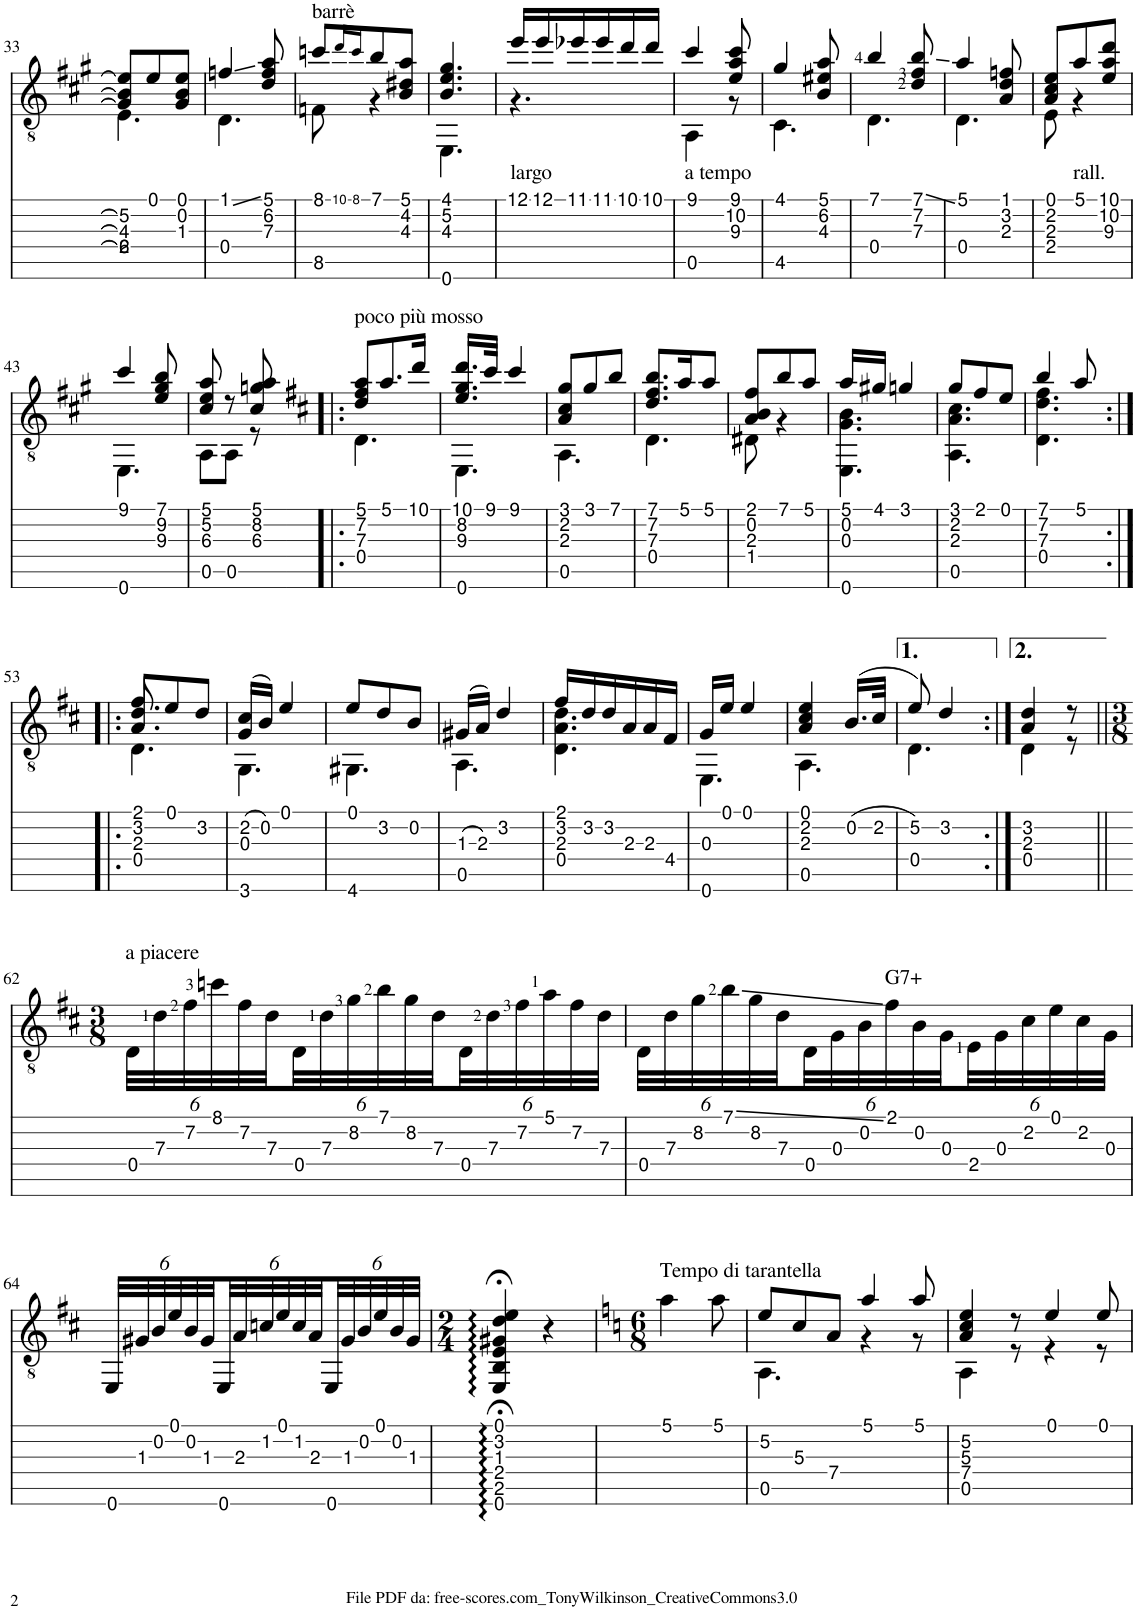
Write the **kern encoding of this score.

**kern	**kern
*part1	*part1
*staff2	*staff1
*I"Guitar	*
*I'Guit.	*
!!LO:PB:g=z
*	*clefGv2
*k[f#c#g#]	*k[f#c#g#]
*M3/8	*M3/8
=33	=33
*^	*^
8G#]\ 8B]\ 8e]\L	4.E	8G#/] 8B/] 8e/]L	4.E\
8e	.	8e/	.
8G#\ 8B\ 8e\J	.	8G#/ 8B/ 8e/J	.
=34	=34	=34	=34
4f	4.D	4fn/	4.D\
8d 8f 8a	.	8d/ 8f/ 8a/	.
=35	=35	=35	=35
!	!	!LO:TX:a:t=barrè	!
8ccL	8F	8ccn/L	8Fn\
qdd	.	16qdd/LL	.
qcc	.	16qcc/JJ	.
8b	4r	8b/	4r
8B\ 8d#\ 8a\J	.	8B/ 8d#X/ 8a/J	.
=36	=36	=36	=36
4.B 4.e 4.g#	4.EE	4.B/ 4.e/ 4.g#/	4.EE\
=37	=37	=37	=37
!LO:TX:a:t=largo	!	!	!
16eeLL	4.r	16ee/LL	4.r
16ee	.	16ee/	.
16ee-	.	16ee-X/	.
16ee-	.	16ee-/	.
16dd	.	16dd/	.
16ddJJ	.	16dd/JJ	.
=38	=38	=38	=38
!LO:TX:a:t=a tempo	!	!	!
4cc#	4AA	4cc#/	4AA\
8e 8a 8cc#	8r	8e/ 8a/ 8cc#/	8r
=39	=39	=39	=39
4g#	4.C#	4g#/	4.C#\
8B 8e# 8a	.	8B/ 8e#X/ 8a/	.
=40	=40	=40	=40
4b	4.D	4b/	4.D\
8d 8f# 8b	.	8d/ 8f#/ 8b/	.
=41	=41	=41	=41
4a	4.D	4a/	4.D\
8A 8d 8f	.	8A/ 8d/ 8fn/	.
=42	=42	=42	=42
8A\ 8c#\ 8e\L	8E	8A/ 8c#/ 8e/L	8E\
!LO:TX:a:t=rall.	!	!	!
8a	4r	8a/	4r
8e\ 8a\ 8dd\J	.	8e/ 8a/ 8dd/J	.
!!LO:LB:g=z	!!
=43	=43	=43	=43
4cc#	4.EE	4cc#/	4.EE\
8e 8g# 8b	.	8e/ 8g#/ 8b/	.
=44	=44	=44	=44
8c# 8e 8a	8AAL	8c#/ 8e/ 8a/	8AA\L
8r	8AAJ	8r	8AA\J
8c# 8g 8a	8r	8c#/ 8gn/ 8a/	8r
=45!|:	=45!|:	=45!|:	=45!|:
*k[f#c#]	*	*k[f#c#]	*
!	!	!LO:TX:a:t=poco più mosso	!
8d\ 8f#\ 8a\L	4.D	8d/ 8f#/ 8a/L	4.D\
8.a	.	8.a/	.
16ddJk	.	16dd/Jk	.
=46	=46	=46	=46
16.e\ 16.g\ 16.dd\LL	4.EE	16.e/ 16.g/ 16.dd/LL	4.EE\
32cc#JJk	.	32cc#/JJk	.
4cc#	.	4cc#/	.
=47	=47	=47	=47
8A\ 8c#\ 8g\L	4.AA	8A/ 8c#/ 8g/L	4.AA\
8g	.	8g/	.
8bJ	.	8b/J	.
=48	=48	=48	=48
8.d\ 8.f#\ 8.b\L	4.D	8.d/ 8.f#/ 8.b/L	4.D\
16aK	.	16a/K	.
8aJ	.	8a/J	.
=49	=49	=49	=49
8A\ 8B\ 8f#\L	8D#	8A/ 8B/ 8f#/L	8D#X\
8b	4r	8b/	4r
8aJ	.	8a/J	.
=50	=50	=50	=50
16aLL	4.EE 4.G 4.B	16a/LL	4.EE\ 4.G\ 4.B\
16g#JJ	.	16g#X/JJ	.
4g	.	4gn/	.
=51	=51	=51	=51
8gL	4.AA 4.A 4.c#	8g/L	4.AA\ 4.A\ 4.c#\
8f#	.	8f#/	.
8eJ	.	8e/J	.
=52	=52	=52	=52
4b	4.D 4.d 4.f#	4b/	4.D\ 4.d\ 4.f#\
8a	.	8a/	.
!!LO:LB:g=z
=53:|!|:	=53:|!|:	=53:|!|:	=53:|!|:
*	*^	*	*^
8f#L	4.D	8.A 8.d	8f#/L	4.D\	8.A/ 8.d/
8e	.	.	8e/	.	.
.	.	8.ryy	.	.	8.ryy
8dJ	.	.	8d/J	.	.
*	*v	*v	*	*	*
*	*	*	*v	*v
=54	=54	=54	=54
16G\ 16c#\LL	4.GG	(16G/ 16c#/LL	4.GG\
16BJJ	.	16B/JJ)	.
4e	.	4e/	.
=55	=55	=55	=55
8eL	4.GG#	8e/L	4.GG#X\
8d	.	8d/	.
8BJ	.	8B/J	.
=56	=56	=56	=56
16G#LL	4.AA	(16G#X/LL	4.AA\
16AJJ	.	16A/JJ)	.
4d	.	4d/	.
=57	=57	=57	=57
16f#LL	4.D 4.A 4.d	16f#/LL	4.D\ 4.A\ 4.d\
16d	.	16d/	.
16d	.	16d/	.
16A	.	16A/	.
16A	.	16A/	.
16F#JJ	.	16F#/JJ	.
=58	=58	=58	=58
16GLL	4.EE	16G/LL	4.EE\
16eJJ	.	16e/JJ	.
4e	.	4e/	.
=59	=59	=59	=59
4A 4c# 4e	4.AA	4A/ 4c#/ 4e/	4.AA\
16.BLL	.	(16.B/LL	.
32c#JJk	.	32c#/JJk	.
=60	=60	=60	=60
8e	4.D	8e/)	4.D\
4d	.	4d/	.
=61:|!	=61:|!	=61:|!	=61:|!
4A 4d	4D	4A/ 4d/	4D\
8r	8r	8r	8r
*v	*v	*	*
*	*v	*v
!!LO:LB:g=z
=62||	=62||
*M3/8	*M3/8
*Xbrackettup	*Xbrackettup
*^	*^
!	!	!LO:TX:a:t=a piacere	!
*v	*v	*	*
*	*v	*v
48DLLL	48D\LLL
48d	48d\
48f#	48f#\
48cc	48ccn\
48f#	48f#\
48d	48d\
48D	48D\
48d	48d\
48g	48g\
48b	48b\
48g	48g\
48d	48d\
48D	48D\
48d	48d\
48f#	48f#\
48a	48a\
48f#	48f#\
48dJJJ	48d\JJJ
=63	=63
48DLLL	48D\LLL
48d	48d\
48g	48g\
48b	48b\
48g	48g\
48d	48d\
48D	48D\
48G	48G\
48B	48B\
!	!LO:TX:a:t=G7+
48f#	48f#\
48B	48B\
48G	48G\
48E	48E\
48G	48G\
48c#	48c#\
48e	48e\
48c#	48c#\
48GJJJ	48G\JJJ
!!LO:LB:g=z
=64	=64
48EELLL	48EE/LLL
48G#	48G#X/
48B	48B/
48e	48e/
48B	48B/
48G#	48G#/
48EE	48EE/
48A	48A/
48c	48cn/
48e	48e/
48c	48c/
48A	48A/
48EE	48EE/
48G#	48G#/
48B	48B/
48e	48e/
48B	48B/
48G#JJJ	48G#/JJJ
=65	=65
*M2/4	*M2/4
4EE:;< 4BB:;< 4E:;< 4G#:;< 4d:;< 4e:;<	4EE/:;< 4BB/:;< 4E/:;< 4G#X/:;< 4d/:;< 4e/:;<
4r	4r
=66	=66
*k[]	*k[]
*M6/8	*M6/8
!	!LO:TX:a:t=Tempo di tarantella
4a	4a\
8a	8a\
=67	=67
*^	*^
8eL	4.AA	8e/L	4.AA\
8c	.	8c/	.
8AJ	.	8A/J	.
4a	4r	4a/	4r
8a	8r	8a/	8r
=68	=68	=68	=68
4A 4c 4e	4AA	4A/ 4c/ 4e/	4AA\
8r	8r	8r	8r
4e	4r	4e/	4r
8e	8r	8e/	8r
*v	*v	*	*
*	*v	*v
=	=
*-	*-
